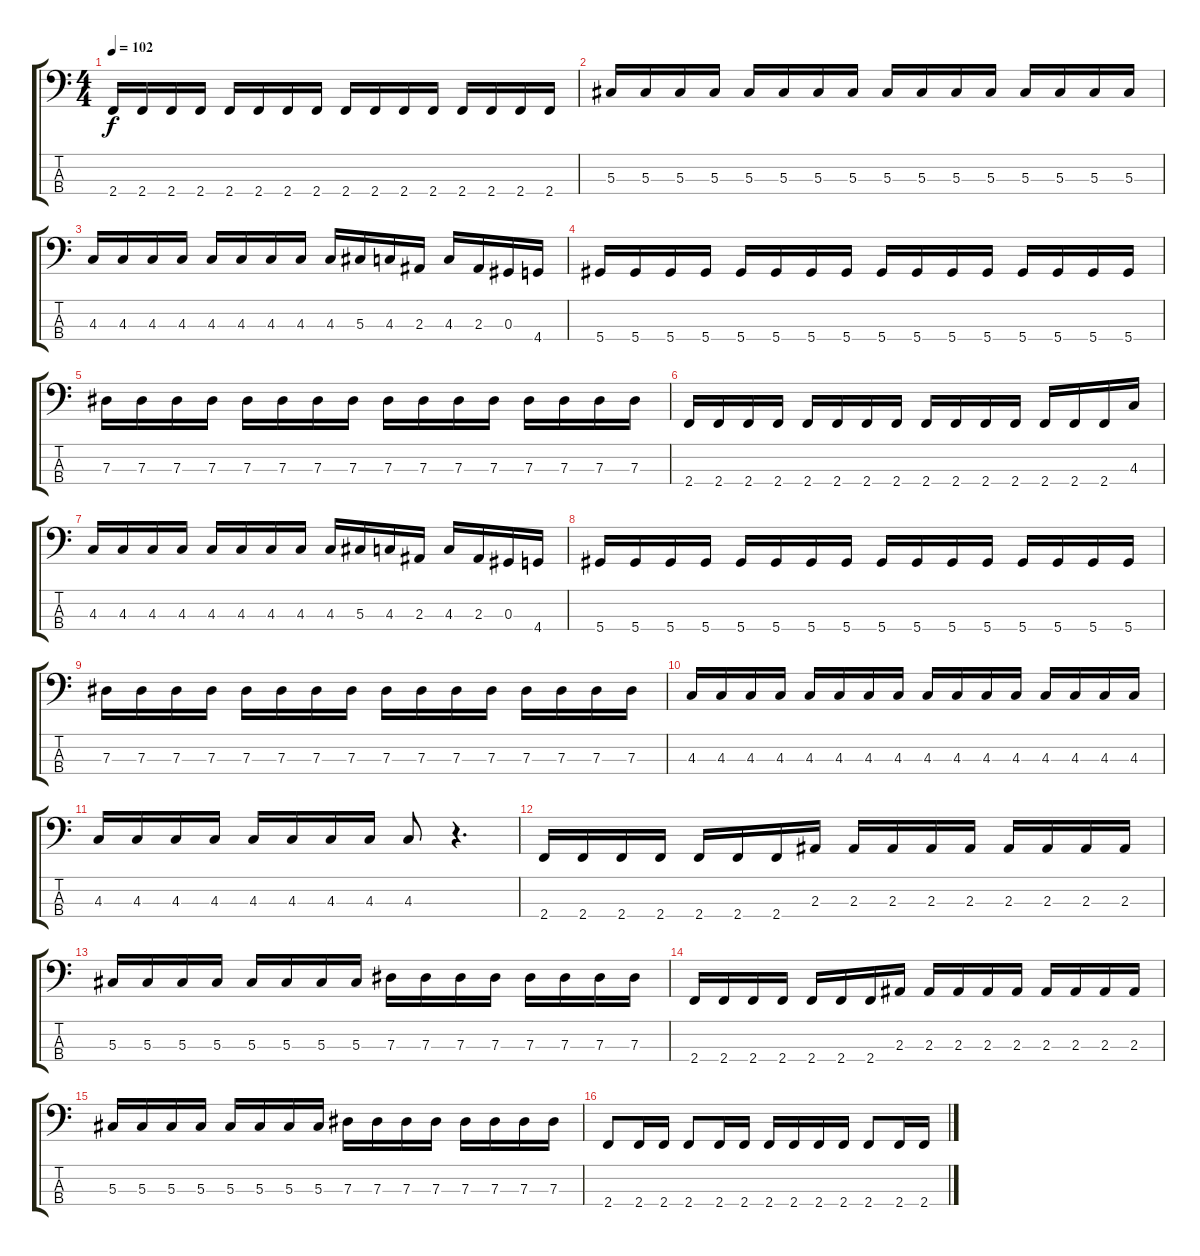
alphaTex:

\track "" {instrument electricbasspick}
\staff {score tabs}
\tuning (Gb2 Db2 Ab1 Eb1) {hide}
\ts (4 4)
\tempo 102
\clef f4
\ks c
2.4.16{dy f} 2.4.16 2.4.16 2.4.16 2.4.16 2.4.16 2.4.16 2.4.16 2.4.16 2.4.16 2.4.16 2.4.16 2.4.16 2.4.16 2.4.16 2.4.16 |
5.3.16 5.3.16 5.3.16 5.3.16 5.3.16 5.3.16 5.3.16 5.3.16 5.3.16 5.3.16 5.3.16 5.3.16 5.3.16 5.3.16 5.3.16 5.3.16 |
4.3.16 4.3.16 4.3.16 4.3.16 4.3.16 4.3.16 4.3.16 4.3.16 4.3.16 5.3.16 4.3.16 2.3.16 4.3.16 2.3.16 0.3.16 4.4.16 |
5.4.16 5.4.16 5.4.16 5.4.16 5.4.16 5.4.16 5.4.16 5.4.16 5.4.16 5.4.16 5.4.16 5.4.16 5.4.16 5.4.16 5.4.16 5.4.16 |
7.3.16 7.3.16 7.3.16 7.3.16 7.3.16 7.3.16 7.3.16 7.3.16 7.3.16 7.3.16 7.3.16 7.3.16 7.3.16 7.3.16 7.3.16 7.3.16 |
2.4.16 2.4.16 2.4.16 2.4.16 2.4.16 2.4.16 2.4.16 2.4.16 2.4.16 2.4.16 2.4.16 2.4.16 2.4.16 2.4.16 2.4.16 4.3.16 |
4.3.16 4.3.16 4.3.16 4.3.16 4.3.16 4.3.16 4.3.16 4.3.16 4.3.16 5.3.16 4.3.16 2.3.16 4.3.16 2.3.16 0.3.16 4.4.16 |
5.4.16 5.4.16 5.4.16 5.4.16 5.4.16 5.4.16 5.4.16 5.4.16 5.4.16 5.4.16 5.4.16 5.4.16 5.4.16 5.4.16 5.4.16 5.4.16 |
7.3.16 7.3.16 7.3.16 7.3.16 7.3.16 7.3.16 7.3.16 7.3.16 7.3.16 7.3.16 7.3.16 7.3.16 7.3.16 7.3.16 7.3.16 7.3.16 |
4.3.16 4.3.16 4.3.16 4.3.16 4.3.16 4.3.16 4.3.16 4.3.16 4.3.16 4.3.16 4.3.16 4.3.16 4.3.16 4.3.16 4.3.16 4.3.16 |
4.3.16 4.3.16 4.3.16 4.3.16 4.3.16 4.3.16 4.3.16 4.3.16 4.3.8 r.4{d} |
2.4.16 2.4.16 2.4.16 2.4.16 2.4.16 2.4.16 2.4.16 2.3.16 2.3.16 2.3.16 2.3.16 2.3.16 2.3.16 2.3.16 2.3.16 2.3.16 |
5.3.16 5.3.16 5.3.16 5.3.16 5.3.16 5.3.16 5.3.16 5.3.16 7.3.16 7.3.16 7.3.16 7.3.16 7.3.16 7.3.16 7.3.16 7.3.16 |
2.4.16 2.4.16 2.4.16 2.4.16 2.4.16 2.4.16 2.4.16 2.3.16 2.3.16 2.3.16 2.3.16 2.3.16 2.3.16 2.3.16 2.3.16 2.3.16 |
5.3.16 5.3.16 5.3.16 5.3.16 5.3.16 5.3.16 5.3.16 5.3.16 7.3.16 7.3.16 7.3.16 7.3.16 7.3.16 7.3.16 7.3.16 7.3.16 |
2.4.8 2.4.16 2.4.16 2.4.8 2.4.16 2.4.16 2.4.16 2.4.16 2.4.16 2.4.16 2.4.8 2.4.16 2.4.16
